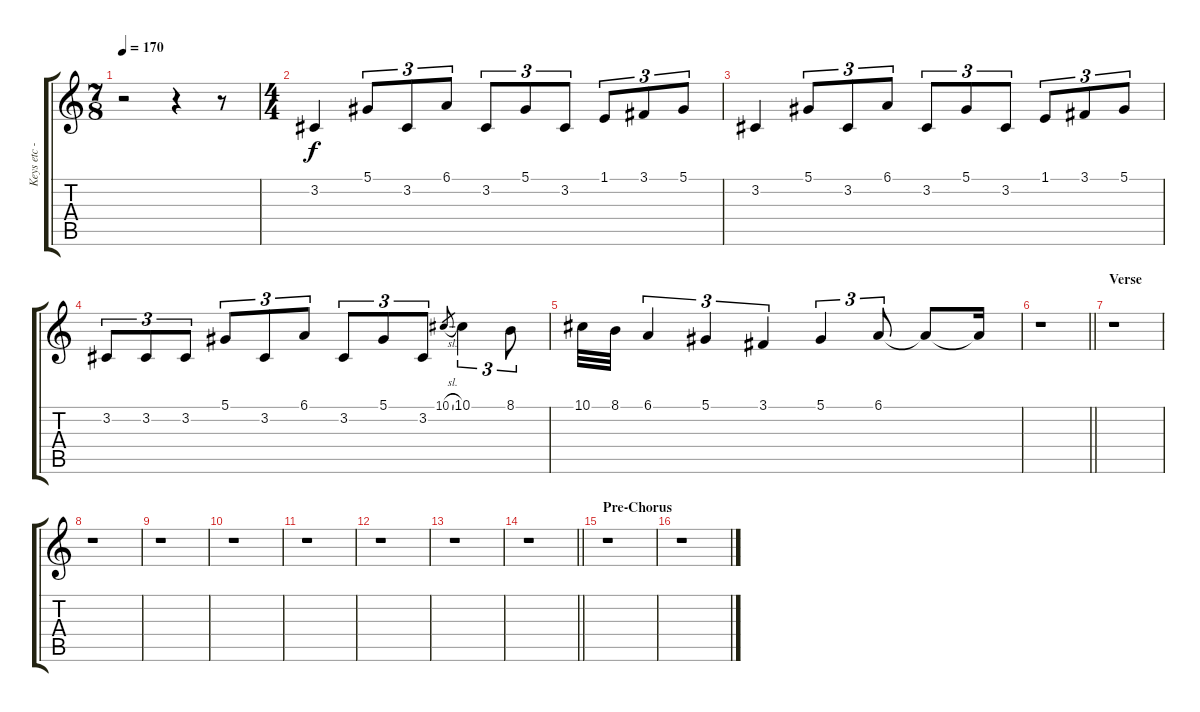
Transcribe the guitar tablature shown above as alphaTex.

\track ("Keys etc - Miro" "Keys etc -") {instrument pad1newage}
\staff {score tabs}
\tuning (Eb4 Bb3 Gb3 Db3 Ab2 Eb2) {hide}
\ts (7 8)
\tempo 170
\clef g2
\ks c
r.2{dy f} r.4 r.8 |
\ts (4 4)
3.2.4{instrument harpsichord} 5.1.8{tu (3 2)} 3.2.8{tu (3 2)} 6.1.8{tu (3 2)} 3.2.8{tu (3 2)} 5.1.8{tu (3 2)} 3.2.8{tu (3 2)} 1.1.8{tu (3 2)} 3.1.8{tu (3 2)} 5.1.8{tu (3 2)} |
3.2.4 5.1.8{tu (3 2)} 3.2.8{tu (3 2)} 6.1.8{tu (3 2)} 3.2.8{tu (3 2)} 5.1.8{tu (3 2)} 3.2.8{tu (3 2)} 1.1.8{tu (3 2)} 3.1.8{tu (3 2)} 5.1.8{tu (3 2)} |
3.2.8{tu (3 2)} 3.2.8{tu (3 2)} 3.2.8{tu (3 2)} 5.1.8{tu (3 2)} 3.2.8{tu (3 2)} 6.1.8{tu (3 2)} 3.2.8{tu (3 2)} 5.1.8{tu (3 2)} 3.2.8{tu (3 2)} 10.1{sl}.8{gr} 10.1.4{tu (3 2)} 8.1.8{tu (3 2)} |
10.1.32 8.1.32 6.1.4{tu (3 2)} 5.1.4{tu (3 2)} 3.1.4{tu (3 2)} 5.1.4{tu (3 2)} 6.1.8{tu (3 2)} 6.1{t}.8 6.1{t}.16 |
\barLineRight lightlight
r.1 |
\section ("" "Verse")
r.1 |
r.1 |
r.1 |
r.1 |
r.1 |
r.1 |
r.1 |
\barLineRight lightlight
r.1 |
\section ("" "Pre-Chorus")
r.1 |
r.1
